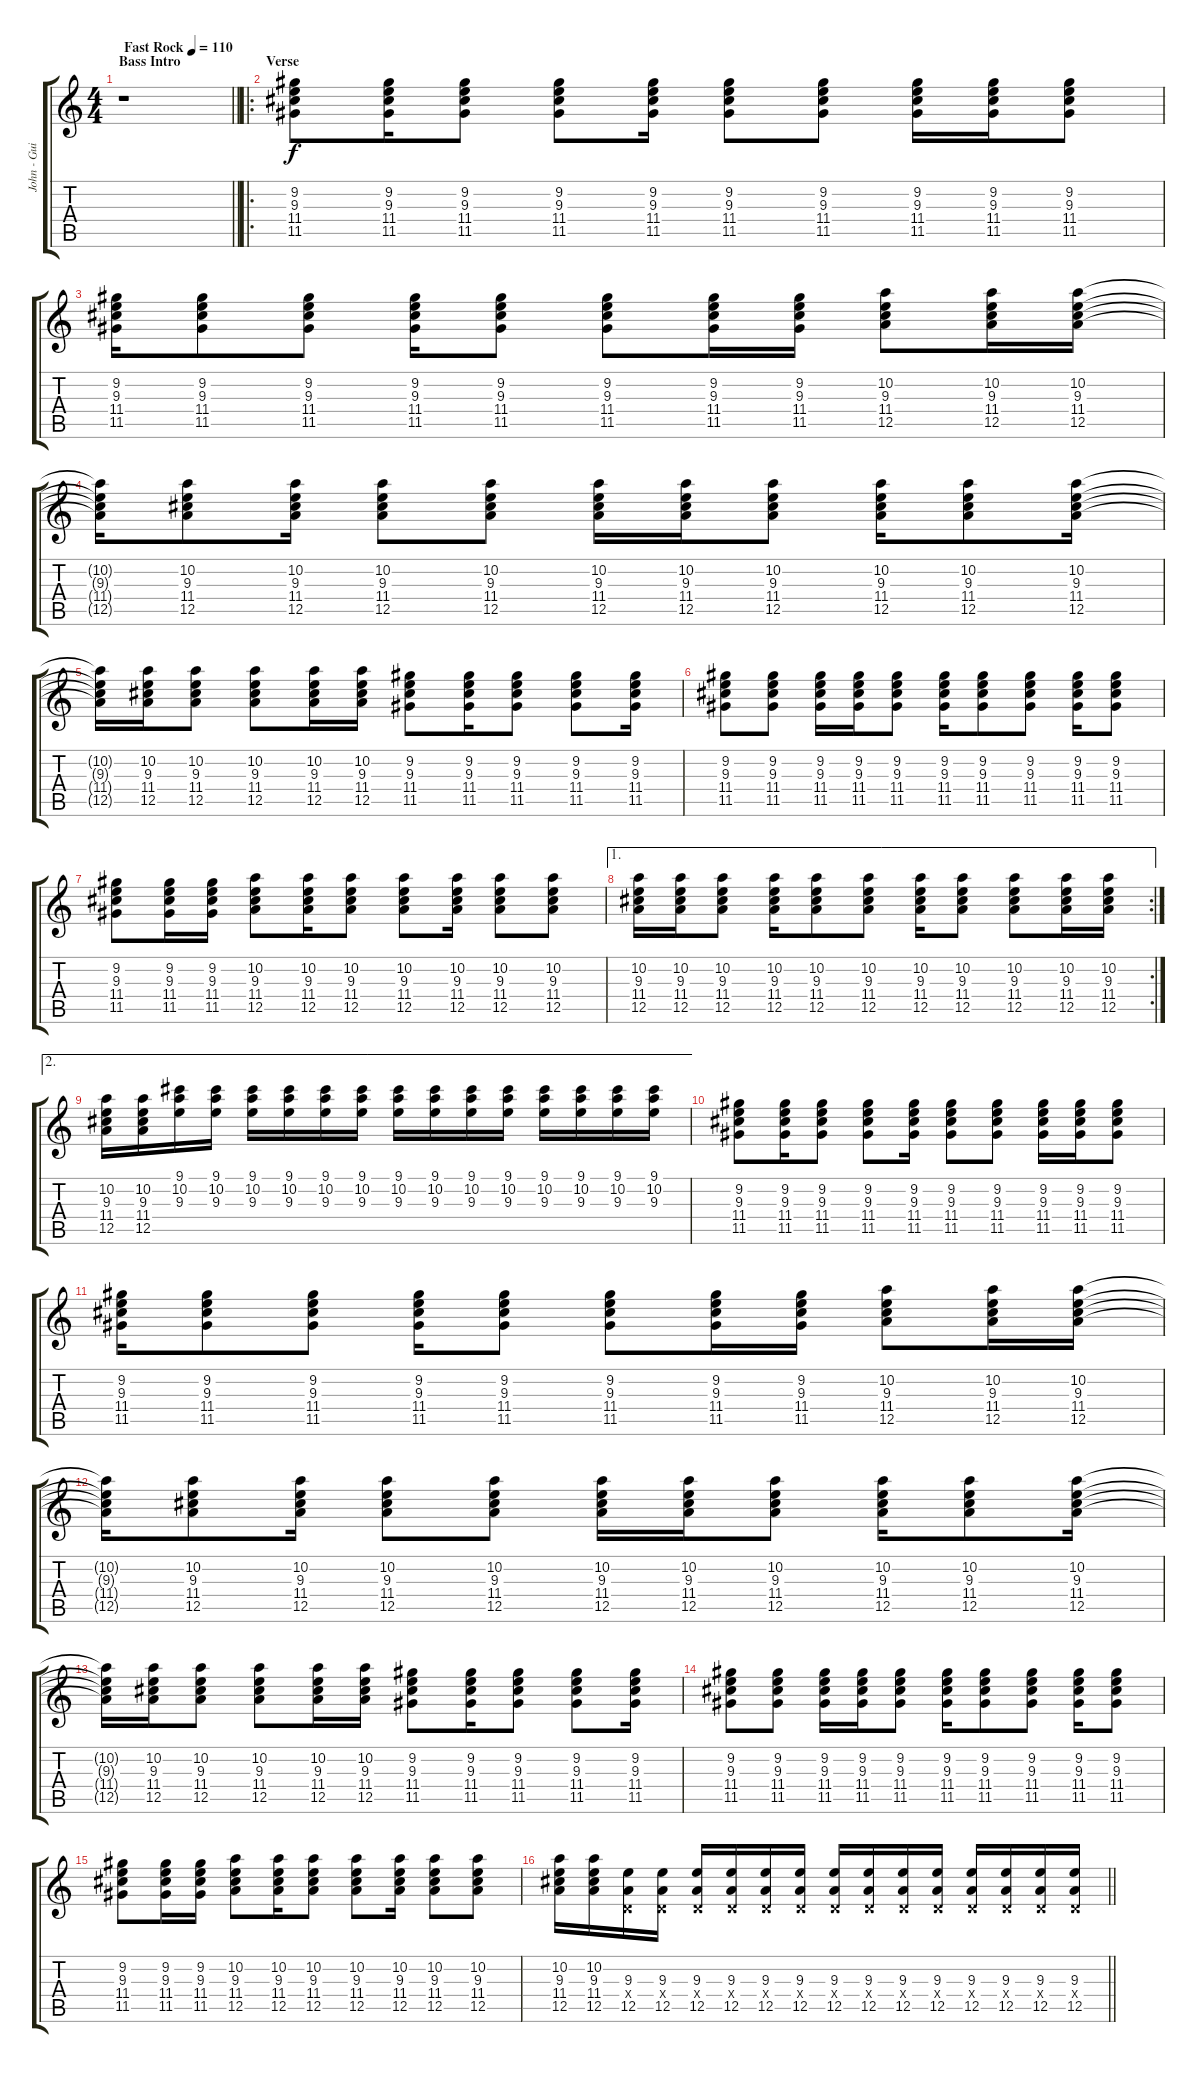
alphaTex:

\track ("John - Guitar 1" "John - Gui") {instrument overdrivenguitar}
\staff {score tabs}
\tuning (E4 B3 G3 D3 A2 E2) {hide}
\ts (4 4)
\section ("" "Bass Intro")
\tempo (110 "Fast Rock")
\clef g2
\barLineRight lightlight
\ks c
r.1{dy f instrument overdrivenguitar} |
\ro
\section ("" "Verse")
(9.2 9.3 11.4 11.5).8 (9.2 9.3 11.4 11.5).16 (9.2 9.3 11.4 11.5).8 (9.2 9.3 11.4 11.5).8 (9.2 9.3 11.4 11.5).16 (9.2 9.3 11.4 11.5).8 (9.2 9.3 11.4 11.5).8 (9.2 9.3 11.4 11.5).16 (9.2 9.3 11.4 11.5).16 (9.2 9.3 11.4 11.5).8 |
(9.2 9.3 11.4 11.5).16 (9.2 9.3 11.4 11.5).8 (9.2 9.3 11.4 11.5).8 (9.2 9.3 11.4 11.5).16 (9.2 9.3 11.4 11.5).8 (9.2 9.3 11.4 11.5).8 (9.2 9.3 11.4 11.5).16 (9.2 9.3 11.4 11.5).16 (10.2 9.3 11.4 12.5).8 (10.2 9.3 11.4 12.5).16 (10.2 9.3 11.4 12.5).16 |
(10.2{t} 9.3{t} 11.4{t} 12.5{t}).16 (10.2 9.3 11.4 12.5).8 (10.2 9.3 11.4 12.5).16 (10.2 9.3 11.4 12.5).8 (10.2 9.3 11.4 12.5).8 (10.2 9.3 11.4 12.5).16 (10.2 9.3 11.4 12.5).16 (10.2 9.3 11.4 12.5).8 (10.2 9.3 11.4 12.5).16 (10.2 9.3 11.4 12.5).8 (10.2 9.3 11.4 12.5).16 |
(10.2{t} 9.3{t} 11.4{t} 12.5{t}).16 (10.2 9.3 11.4 12.5).16 (10.2 9.3 11.4 12.5).8 (10.2 9.3 11.4 12.5).8 (10.2 9.3 11.4 12.5).16 (10.2 9.3 11.4 12.5).16 (9.2 9.3 11.4 11.5).8 (9.2 9.3 11.4 11.5).16 (9.2 9.3 11.4 11.5).8 (9.2 9.3 11.4 11.5).8 (9.2 9.3 11.4 11.5).16 |
(9.2 9.3 11.4 11.5).8 (9.2 9.3 11.4 11.5).8 (9.2 9.3 11.4 11.5).16 (9.2 9.3 11.4 11.5).16 (9.2 9.3 11.4 11.5).8 (9.2 9.3 11.4 11.5).16 (9.2 9.3 11.4 11.5).8 (9.2 9.3 11.4 11.5).8 (9.2 9.3 11.4 11.5).16 (9.2 9.3 11.4 11.5).8 |
(9.2 9.3 11.4 11.5).8 (9.2 9.3 11.4 11.5).16 (9.2 9.3 11.4 11.5).16 (10.2 9.3 11.4 12.5).8 (10.2 9.3 11.4 12.5).16 (10.2 9.3 11.4 12.5).8 (10.2 9.3 11.4 12.5).8 (10.2 9.3 11.4 12.5).16 (10.2 9.3 11.4 12.5).8 (10.2 9.3 11.4 12.5).8 |
\ae 1
\rc 2
(10.2 9.3 11.4 12.5).16 (10.2 9.3 11.4 12.5).16 (10.2 9.3 11.4 12.5).8 (10.2 9.3 11.4 12.5).16 (10.2 9.3 11.4 12.5).8 (10.2 9.3 11.4 12.5).8 (10.2 9.3 11.4 12.5).16 (10.2 9.3 11.4 12.5).8 (10.2 9.3 11.4 12.5).8 (10.2 9.3 11.4 12.5).16 (10.2 9.3 11.4 12.5).16 |
\ae 2
(10.2 9.3 11.4 12.5).16 (10.2 9.3 11.4 12.5).16 (9.1 10.2 9.3).16 (9.1 10.2 9.3).16 (9.1 10.2 9.3).16 (9.1 10.2 9.3).16 (9.1 10.2 9.3).16 (9.1 10.2 9.3).16 (9.1 10.2 9.3).16 (9.1 10.2 9.3).16 (9.1 10.2 9.3).16 (9.1 10.2 9.3).16 (9.1 10.2 9.3).16 (9.1 10.2 9.3).16 (9.1 10.2 9.3).16 (9.1 10.2 9.3).16 |
(9.2 9.3 11.4 11.5).8 (9.2 9.3 11.4 11.5).16 (9.2 9.3 11.4 11.5).8 (9.2 9.3 11.4 11.5).8 (9.2 9.3 11.4 11.5).16 (9.2 9.3 11.4 11.5).8 (9.2 9.3 11.4 11.5).8 (9.2 9.3 11.4 11.5).16 (9.2 9.3 11.4 11.5).16 (9.2 9.3 11.4 11.5).8 |
(9.2 9.3 11.4 11.5).16 (9.2 9.3 11.4 11.5).8 (9.2 9.3 11.4 11.5).8 (9.2 9.3 11.4 11.5).16 (9.2 9.3 11.4 11.5).8 (9.2 9.3 11.4 11.5).8 (9.2 9.3 11.4 11.5).16 (9.2 9.3 11.4 11.5).16 (10.2 9.3 11.4 12.5).8 (10.2 9.3 11.4 12.5).16 (10.2 9.3 11.4 12.5).16 |
(10.2{t} 9.3{t} 11.4{t} 12.5{t}).16 (10.2 9.3 11.4 12.5).8 (10.2 9.3 11.4 12.5).16 (10.2 9.3 11.4 12.5).8 (10.2 9.3 11.4 12.5).8 (10.2 9.3 11.4 12.5).16 (10.2 9.3 11.4 12.5).16 (10.2 9.3 11.4 12.5).8 (10.2 9.3 11.4 12.5).16 (10.2 9.3 11.4 12.5).8 (10.2 9.3 11.4 12.5).16 |
(10.2{t} 9.3{t} 11.4{t} 12.5{t}).16 (10.2 9.3 11.4 12.5).16 (10.2 9.3 11.4 12.5).8 (10.2 9.3 11.4 12.5).8 (10.2 9.3 11.4 12.5).16 (10.2 9.3 11.4 12.5).16 (9.2 9.3 11.4 11.5).8 (9.2 9.3 11.4 11.5).16 (9.2 9.3 11.4 11.5).8 (9.2 9.3 11.4 11.5).8 (9.2 9.3 11.4 11.5).16 |
(9.2 9.3 11.4 11.5).8 (9.2 9.3 11.4 11.5).8 (9.2 9.3 11.4 11.5).16 (9.2 9.3 11.4 11.5).16 (9.2 9.3 11.4 11.5).8 (9.2 9.3 11.4 11.5).16 (9.2 9.3 11.4 11.5).8 (9.2 9.3 11.4 11.5).8 (9.2 9.3 11.4 11.5).16 (9.2 9.3 11.4 11.5).8 |
(9.2 9.3 11.4 11.5).8 (9.2 9.3 11.4 11.5).16 (9.2 9.3 11.4 11.5).16 (10.2 9.3 11.4 12.5).8 (10.2 9.3 11.4 12.5).16 (10.2 9.3 11.4 12.5).8 (10.2 9.3 11.4 12.5).8 (10.2 9.3 11.4 12.5).16 (10.2 9.3 11.4 12.5).8 (10.2 9.3 11.4 12.5).8 |
\barLineRight lightlight
(10.2 9.3 11.4 12.5).16 (10.2 9.3 11.4 12.5).16 (9.3 0.4{x} 12.5).16 (9.3 0.4{x} 12.5).16 (9.3 0.4{x} 12.5).16 (9.3 0.4{x} 12.5).16 (9.3 0.4{x} 12.5).16 (9.3 0.4{x} 12.5).16 (9.3 0.4{x} 12.5).16 (9.3 0.4{x} 12.5).16 (9.3 0.4{x} 12.5).16 (9.3 0.4{x} 12.5).16 (9.3 0.4{x} 12.5).16 (9.3 0.4{x} 12.5).16 (9.3 0.4{x} 12.5).16 (9.3 0.4{x} 12.5).16
